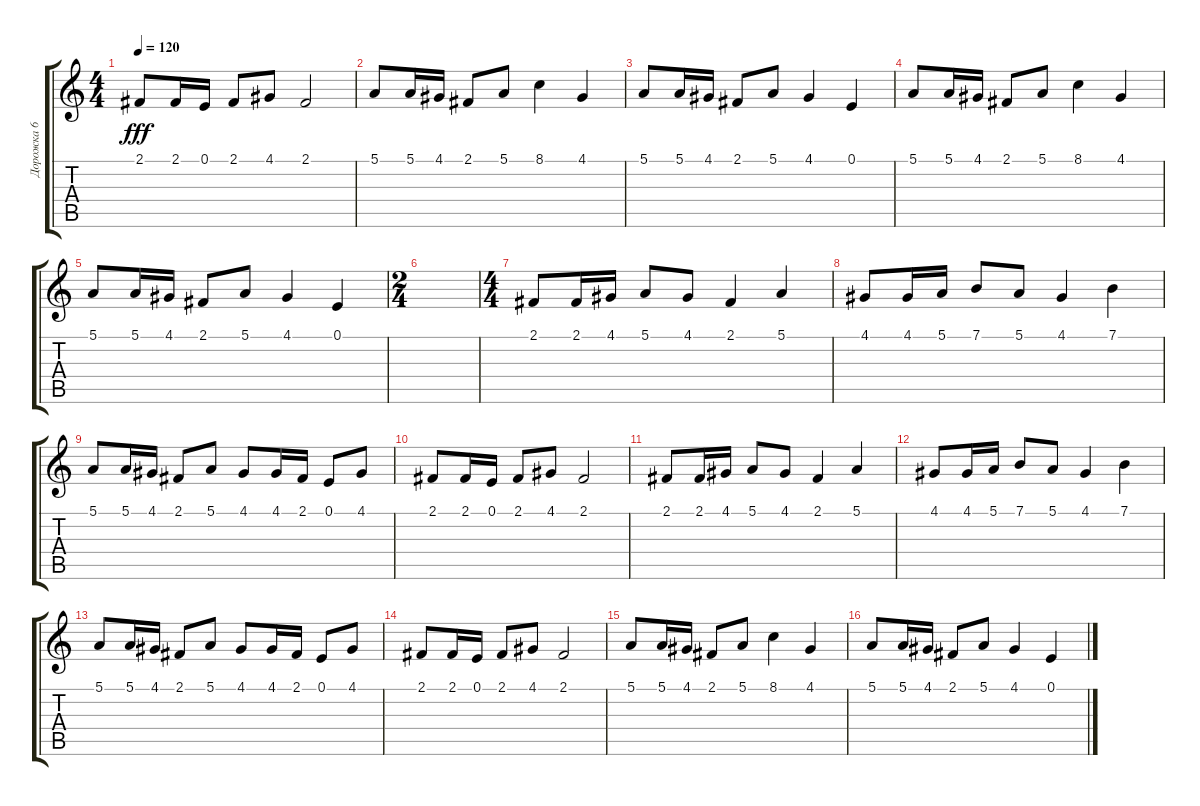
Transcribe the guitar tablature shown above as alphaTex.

\track ("Дорожка 6" "Дорожка 6") {instrument flute}
\staff {score tabs}
\tuning (E4 B3 G3 D3 A2 E2) {hide}
\ts (4 4)
\tempo 120
\clef g2
\ks c
2.1.8{dy fff} 2.1.16 0.1.16 2.1.8 4.1.8 2.1.2 |
5.1.8 5.1.16 4.1.16 2.1.8 5.1.8 8.1.4 4.1.4 |
5.1.8 5.1.16 4.1.16 2.1.8 5.1.8 4.1.4 0.1.4 |
5.1.8 5.1.16 4.1.16 2.1.8 5.1.8 8.1.4 4.1.4 |
5.1.8 5.1.16 4.1.16 2.1.8 5.1.8 4.1.4 0.1.4 |
\ts (2 4)
|
\ts (4 4)
2.1.8 2.1.16 4.1.16 5.1.8 4.1.8 2.1.4 5.1.4 |
4.1.8 4.1.16 5.1.16 7.1.8 5.1.8 4.1.4 7.1.4 |
5.1.8 5.1.16 4.1.16 2.1.8 5.1.8 4.1.8 4.1.16 2.1.16 0.1.8 4.1.8 |
2.1.8 2.1.16 0.1.16 2.1.8 4.1.8 2.1.2 |
2.1.8 2.1.16 4.1.16 5.1.8 4.1.8 2.1.4 5.1.4 |
4.1.8 4.1.16 5.1.16 7.1.8 5.1.8 4.1.4 7.1.4 |
5.1.8 5.1.16 4.1.16 2.1.8 5.1.8 4.1.8 4.1.16 2.1.16 0.1.8 4.1.8 |
2.1.8 2.1.16 0.1.16 2.1.8 4.1.8 2.1.2 |
5.1.8 5.1.16 4.1.16 2.1.8 5.1.8 8.1.4 4.1.4 |
5.1.8 5.1.16 4.1.16 2.1.8 5.1.8 4.1.4 0.1.4
